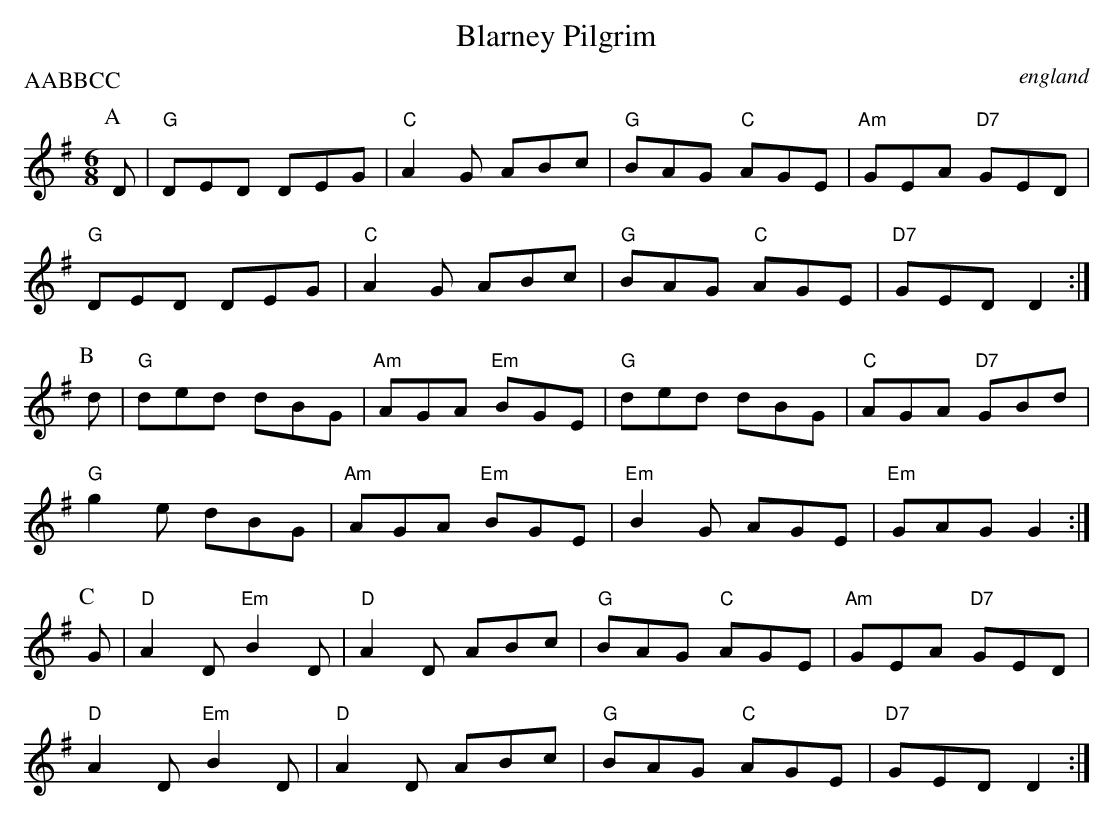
X:1
T:Blarney Pilgrim
O:england
P:AABBCC
M:6/8
K:G
P:A
D|"G"DED DEG|"C"A2G ABc|"G"BAG "C"AGE|"Am"GEA "D7"GED|
"G"DED DEG|"C"A2G ABc|"G"BAG "C"AGE|"D7"GED D2:|
P:B
d|"G"ded dBG|"Am"AGA "Em"BGE|"G"ded dBG|"C"AGA "D7"GBd|
"G"g2e dBG|"Am"AGA "Em"BGE|"Em"B2G AGE|"Em"GAG G2:|
P:C
G|"D"A2D "Em"B2D|"D"A2D ABc|"G"BAG "C"AGE|"Am"GEA "D7"GED|
"D"A2D "Em"B2D|"D"A2D ABc|"G"BAG "C"AGE|"D7"GED D2:|
